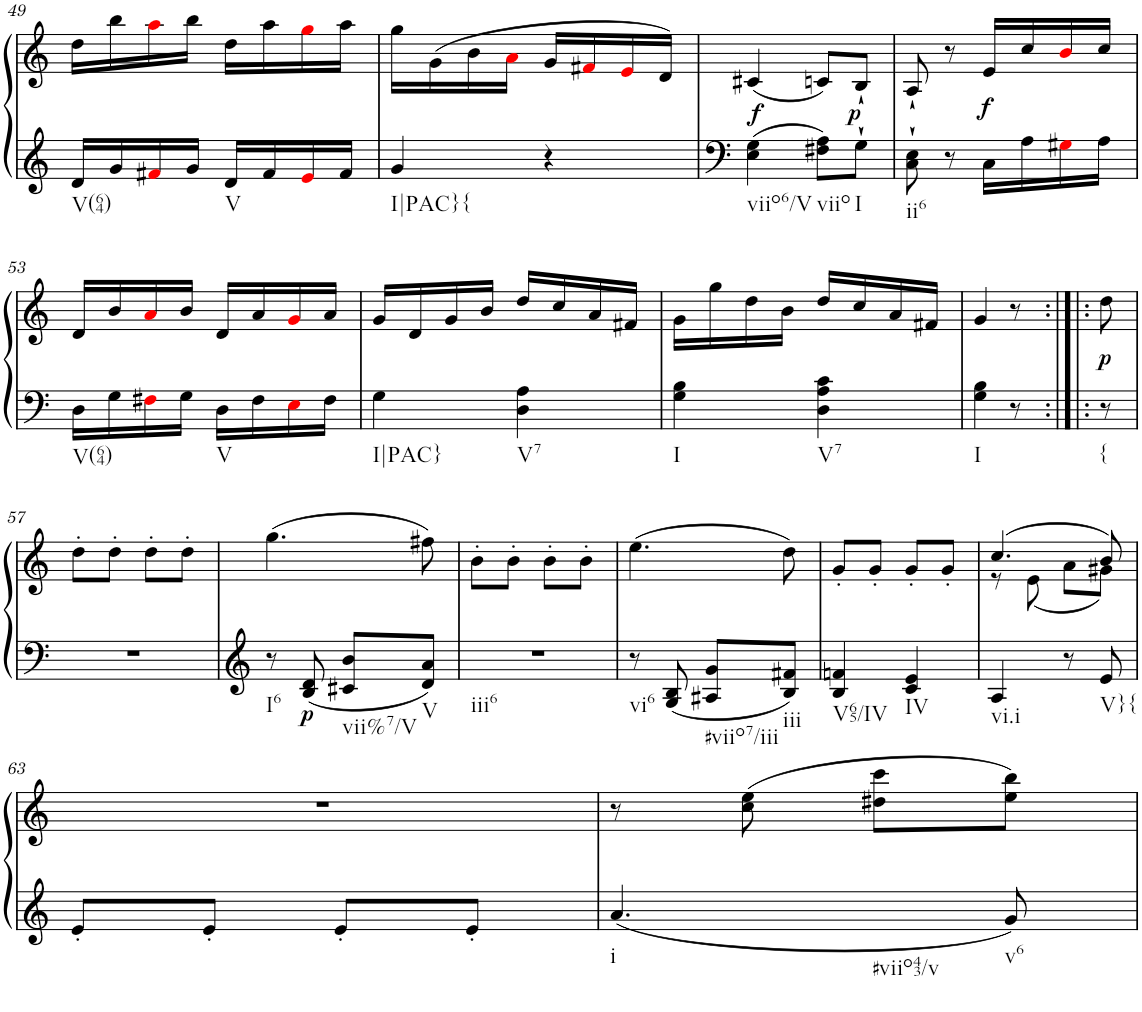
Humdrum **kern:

**kern	**kern	**dynam
*part1	*part1	*part1
*staff2	*staff1	*staff1/2
*I"Klavier linke Hand	*	*
!!LO:PB:g=z
*clefG2	*clefF4	*
*k[]	*k[]	*
*M2/4	*M2/4	*
=49	=49	=49
!LO:TX:b:t=V(64)	!	!
16d/LL	16dd\LL	.
16g/	16bb\	.
16f#Xi/	16aai\	.
16g/JJ	16bb\JJ	.
!LO:TX:b:t=V	!	!
16d/LL	16dd\LL	.
16f#/	16aa\	.
16ei/	16ggi\	.
16f#/JJ	16aa\JJ	.
=50	=50	=50
!LO:TX:b:t=I|PAC}{	!	!
4g/	16gg\LL	.
.	(16g\	.
.	16b\	.
.	16ai\JJ	.
4r	16g/LL	.
.	16f#Xi/	.
.	16ei/	.
.	16d/JJ)	.
=51	=51	=51
!LO:TX:b:t=viio6/V	!	!
!	!	!LO:DY:b
4E\ 4G\	(4c#X/	f
!LO:TX:b:t=viio	!	!
8F#X\ 8A\L	8cn/L)	.
!LO:TX:b:t=I	!	!
!	!	!LO:DY:a=2
8G`\J	8B`/J	p
=52	=52	=52
!LO:TX:b:t=ii6	!	!
8C\` 8E\`	8A`/	.
8r	8r	.
!	!	!LO:DY:b
16C\LL	16e/LL	f
16A\	16cc/	.
16G#Xi\	16bi/	.
16A\JJ	16cc/JJ	.
!!LO:LB:g=z
=53	=53	=53
!LO:TX:b:t=V(64)	!	!
16D\LL	16d/LL	.
16G\	16b/	.
16F#Xi\	16ai/	.
16G\JJ	16b/JJ	.
!LO:TX:b:t=V	!	!
16D\LL	16d/LL	.
16F#\	16a/	.
16Ei\	16gi/	.
16F#\JJ	16a/JJ	.
=54	=54	=54
!LO:TX:b:t=I|PAC}	!	!
4G\	16g/LL	.
.	16d/	.
.	16g/	.
.	16b/JJ	.
!LO:TX:b:t=V7	!	!
4D\ 4A\	16dd/LL	.
.	16cc/	.
.	16a/	.
.	16f#X/JJ	.
=55	=55	=55
!LO:TX:b:t=I	!	!
4G\ 4B\	16g\LL	.
.	16gg\	.
.	16dd\	.
.	16b\JJ	.
!LO:TX:b:t=V7	!	!
4D\ 4A\ 4c\	16dd/LL	.
.	16cc/	.
.	16a/	.
.	16f#X/JJ	.
=56	=56	=56
!LO:TX:b:t=I	!	!
4G\ 4B\	4g/	.
8r	8r	.
=56X1:|!|:	=56X1:|!|:	=56X1:|!|:
!LO:TX:b:t={	!	!
!	!	!LO:DY:b
8r	8dd\	p
!!LO:LB:g=z
=57	=57	=57
2r	8dd'\L	.
.	8dd'\J	.
.	8dd'\L	.
.	8dd'\J	.
=58	=58	=58
!LO:TX:b:t=I6	!	!
8r	(4.gg\	.
!	!	!LO:DY:b=2
8B/ 8d/	.	p
!LO:TX:b:t=vii%7/V	!	!
8c#X/ 8b/L	.	.
!LO:TX:b:t=V	!	!
8d/ 8a/J	8ff#X\)	.
=59	=59	=59
!LO:TX:b:t=iii6	!	!
2r	8b'\L	.
.	8b'\J	.
.	8b'\L	.
.	8b'\J	.
=60	=60	=60
!LO:TX:b:t=vi6	!	!
8r	(4.ee\	.
8G/ 8B/	.	.
!LO:TX:b:t=#viio7/iii	!	!
8A#X/ 8g/L	.	.
!LO:TX:b:t=iii	!	!
8B/ 8f#X/J	8dd\)	.
=61	=61	=61
!LO:TX:b:t=V65/IV	!	!
4B/ 4fn/	8g'/L	.
.	8g'/J	.
!LO:TX:b:t=IV	!	!
4c/ 4e/	8g'/L	.
.	8g'/J	.
=62	=62	=62
*	*^	*
!LO:TX:b:t=vi.i	!	!	!
4A/	(4.cc/	8r	.
.	.	(8e\	.
8r	.	8a\L	.
!LO:TX:b:t=V}{	!	!	!
8e/	8b/)	8g#X\J)	.
*	*v	*v	*
!!LO:LB:g=z
=63	=63	=63
8e'/L	2r	.
8e'/J	.	.
8e'/L	.	.
8e'/J	.	.
=64	=64	=64
!LO:TX:b:t=i	!	!
!LO:TX:b:t=#viio43/v	!	!
4.a/	8r	.
.	(8cc\ 8ee\	.
.	8dd#X\ 8ccc\L	.
!LO:TX:b:t=v6	!	!
8g/	8ee\ 8bb\J)	.
=	=	=
*-	*-	*-
